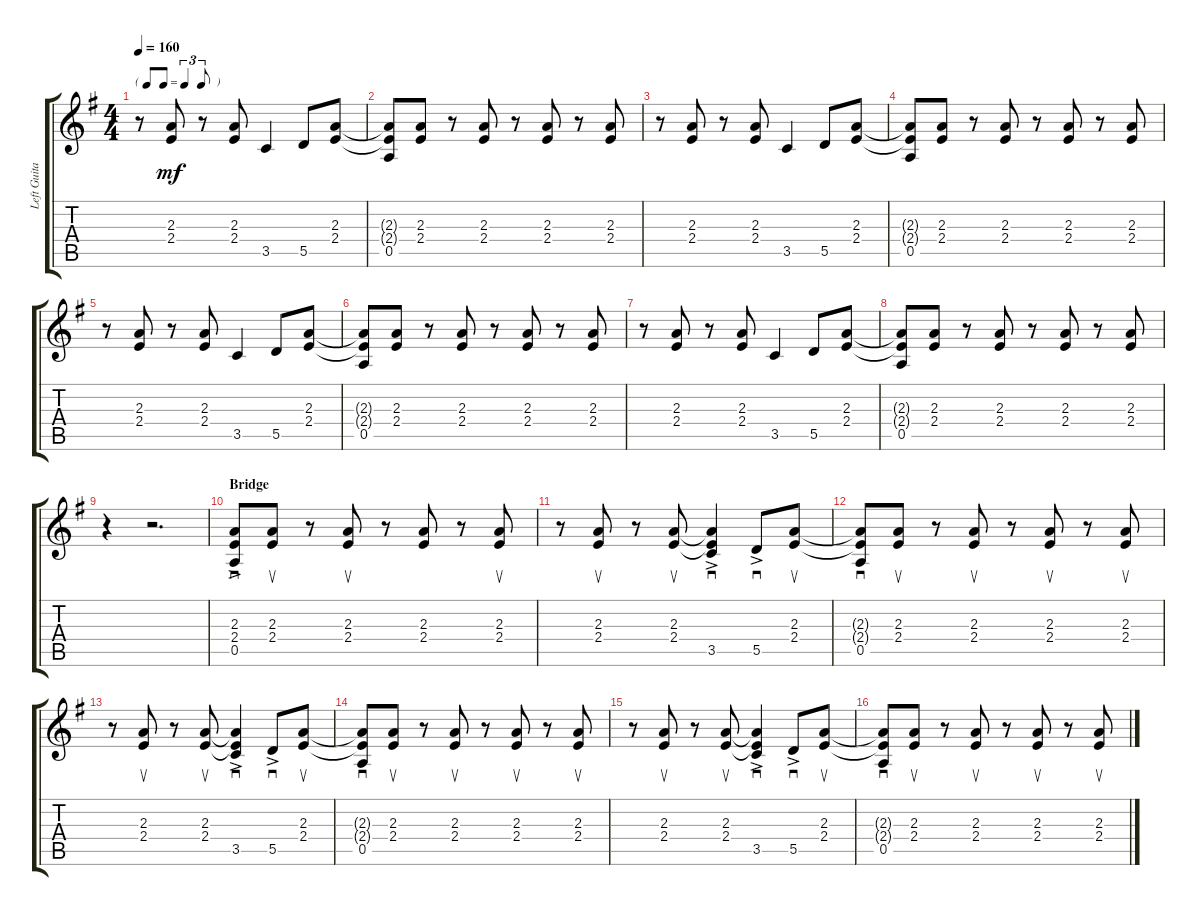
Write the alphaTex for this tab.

\track ("Left Guitar" "Left Guita") {instrument distortionguitar}
\staff {score tabs}
\tuning (E4 B3 G3 D3 A2 E2) {hide}
\ts (4 4)
\tf triplet8th
\tempo 160
\clef g2
\ks g
r.8{dy mf} (2.3 2.4).8 r.8 (2.3 2.4).8 3.5.4 5.5.8 (2.3 2.4).8 |
(2.3{t} 2.4{t} 0.5).8 (2.3 2.4).8 r.8 (2.3 2.4).8 r.8 (2.3 2.4).8 r.8 (2.3 2.4).8 |
r.8 (2.3 2.4).8 r.8 (2.3 2.4).8 3.5.4 5.5.8 (2.3 2.4).8 |
(2.3{t} 2.4{t} 0.5).8 (2.3 2.4).8 r.8 (2.3 2.4).8 r.8 (2.3 2.4).8 r.8 (2.3 2.4).8 |
r.8 (2.3 2.4).8 r.8 (2.3 2.4).8 3.5.4 5.5.8 (2.3 2.4).8 |
(2.3{t} 2.4{t} 0.5).8 (2.3 2.4).8 r.8 (2.3 2.4).8 r.8 (2.3 2.4).8 r.8 (2.3 2.4).8 |
r.8 (2.3 2.4).8 r.8 (2.3 2.4).8 3.5.4 5.5.8 (2.3 2.4).8 |
(2.3{t} 2.4{t} 0.5).8 (2.3 2.4).8 r.8 (2.3 2.4).8 r.8 (2.3 2.4).8 r.8 (2.3 2.4).8 |
r.4 r.2{d} |
\section ("" "Bridge")
(2.3{ac} 2.4{ac} 0.5{ac}).8{sd} (2.3 2.4).8{su} r.8 (2.3 2.4).8{su} r.8 (2.3 2.4).8 r.8 (2.3 2.4).8{su} |
r.8 (2.3 2.4).8{su} r.8 (2.3 2.4).8{su} (2.3{t} 2.4{t} 3.5{ac}).4{sd} 5.5{ac}.8{sd} (2.3 2.4).8{su} |
(2.3{t} 2.4{t} 0.5).8{sd} (2.3 2.4).8{su} r.8 (2.3 2.4).8{su} r.8 (2.3 2.4).8{su} r.8 (2.3 2.4).8{su} |
r.8 (2.3 2.4).8{su} r.8 (2.3 2.4).8{su} (2.3{t} 2.4{t} 3.5{ac}).4{sd} 5.5{ac}.8{sd} (2.3 2.4).8{su} |
(2.3{t} 2.4{t} 0.5).8{sd} (2.3 2.4).8{su} r.8 (2.3 2.4).8{su} r.8 (2.3 2.4).8{su} r.8 (2.3 2.4).8{su} |
r.8 (2.3 2.4).8{su} r.8 (2.3 2.4).8{su} (2.3{t} 2.4{t} 3.5{ac}).4{sd} 5.5{ac}.8{sd} (2.3 2.4).8{su} |
(2.3{t} 2.4{t} 0.5).8{sd} (2.3 2.4).8{su} r.8 (2.3 2.4).8{su} r.8 (2.3 2.4).8{su} r.8 (2.3 2.4).8{su}
